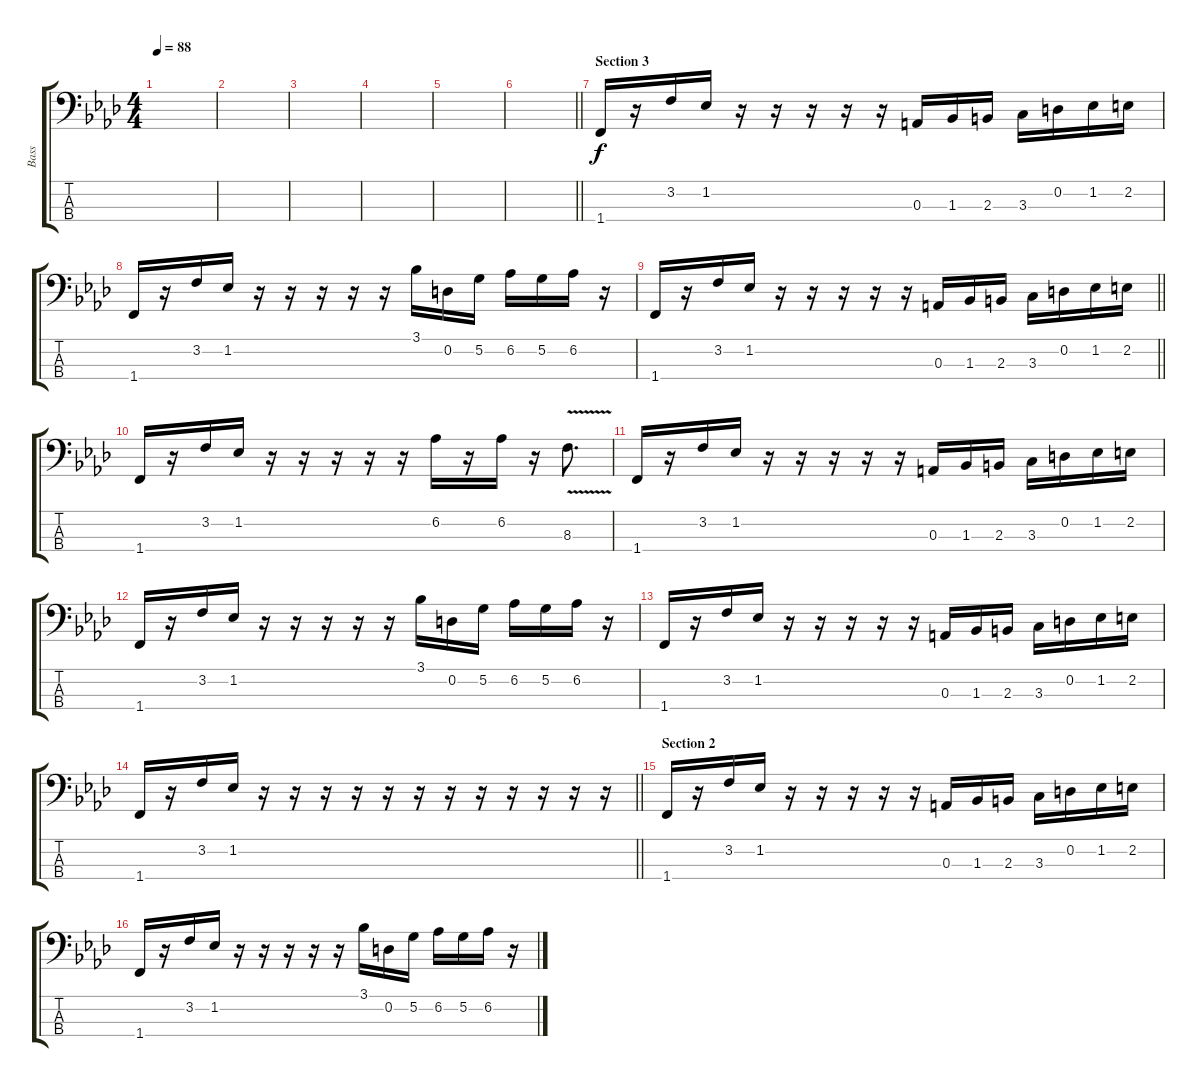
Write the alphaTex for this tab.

\track ("Bass" "Bass") {instrument electricbassfinger}
\staff {score tabs}
\tuning (G2 D2 A1 E1) {hide}
\ts (4 4)
\tempo 88
\clef f4
\ks fminor
|
|
|
|
|
\barLineRight lightlight
|
\section ("" "Section 3")
1.4.16 r.16 3.2.16 1.2.16 r.16 r.16 r.16 r.16 r.16 0.3.16 1.3.16 2.3.16 3.3.16 0.2.16 1.2.16 2.2.16 |
1.4.16 r.16 3.2.16 1.2.16 r.16 r.16 r.16 r.16 r.16 3.1.16 0.2.16 5.2.16 6.2.16 5.2.16 6.2.16 r.16 |
\barLineRight lightlight
1.4.16 r.16 3.2.16 1.2.16 r.16 r.16 r.16 r.16 r.16 0.3.16 1.3.16 2.3.16 3.3.16 0.2.16 1.2.16 2.2.16 |
1.4.16 r.16 3.2.16 1.2.16 r.16 r.16 r.16 r.16 r.16 6.2.16 r.16 6.2.16 r.16 8.3{v}.8{d} |
1.4.16 r.16 3.2.16 1.2.16 r.16 r.16 r.16 r.16 r.16 0.3.16 1.3.16 2.3.16 3.3.16 0.2.16 1.2.16 2.2.16 |
1.4.16 r.16 3.2.16 1.2.16 r.16 r.16 r.16 r.16 r.16 3.1.16 0.2.16 5.2.16 6.2.16 5.2.16 6.2.16 r.16 |
1.4.16 r.16 3.2.16 1.2.16 r.16 r.16 r.16 r.16 r.16 0.3.16 1.3.16 2.3.16 3.3.16 0.2.16 1.2.16 2.2.16 |
\barLineRight lightlight
1.4.16 r.16 3.2.16 1.2.16 r.16 r.16 r.16 r.16 r.16 r.16 r.16 r.16 r.16 r.16 r.16 r.16 |
\section ("" "Section 2")
1.4.16 r.16 3.2.16 1.2.16 r.16 r.16 r.16 r.16 r.16 0.3.16 1.3.16 2.3.16 3.3.16 0.2.16 1.2.16 2.2.16 |
1.4.16 r.16 3.2.16 1.2.16 r.16 r.16 r.16 r.16 r.16 3.1.16 0.2.16 5.2.16 6.2.16 5.2.16 6.2.16 r.16
